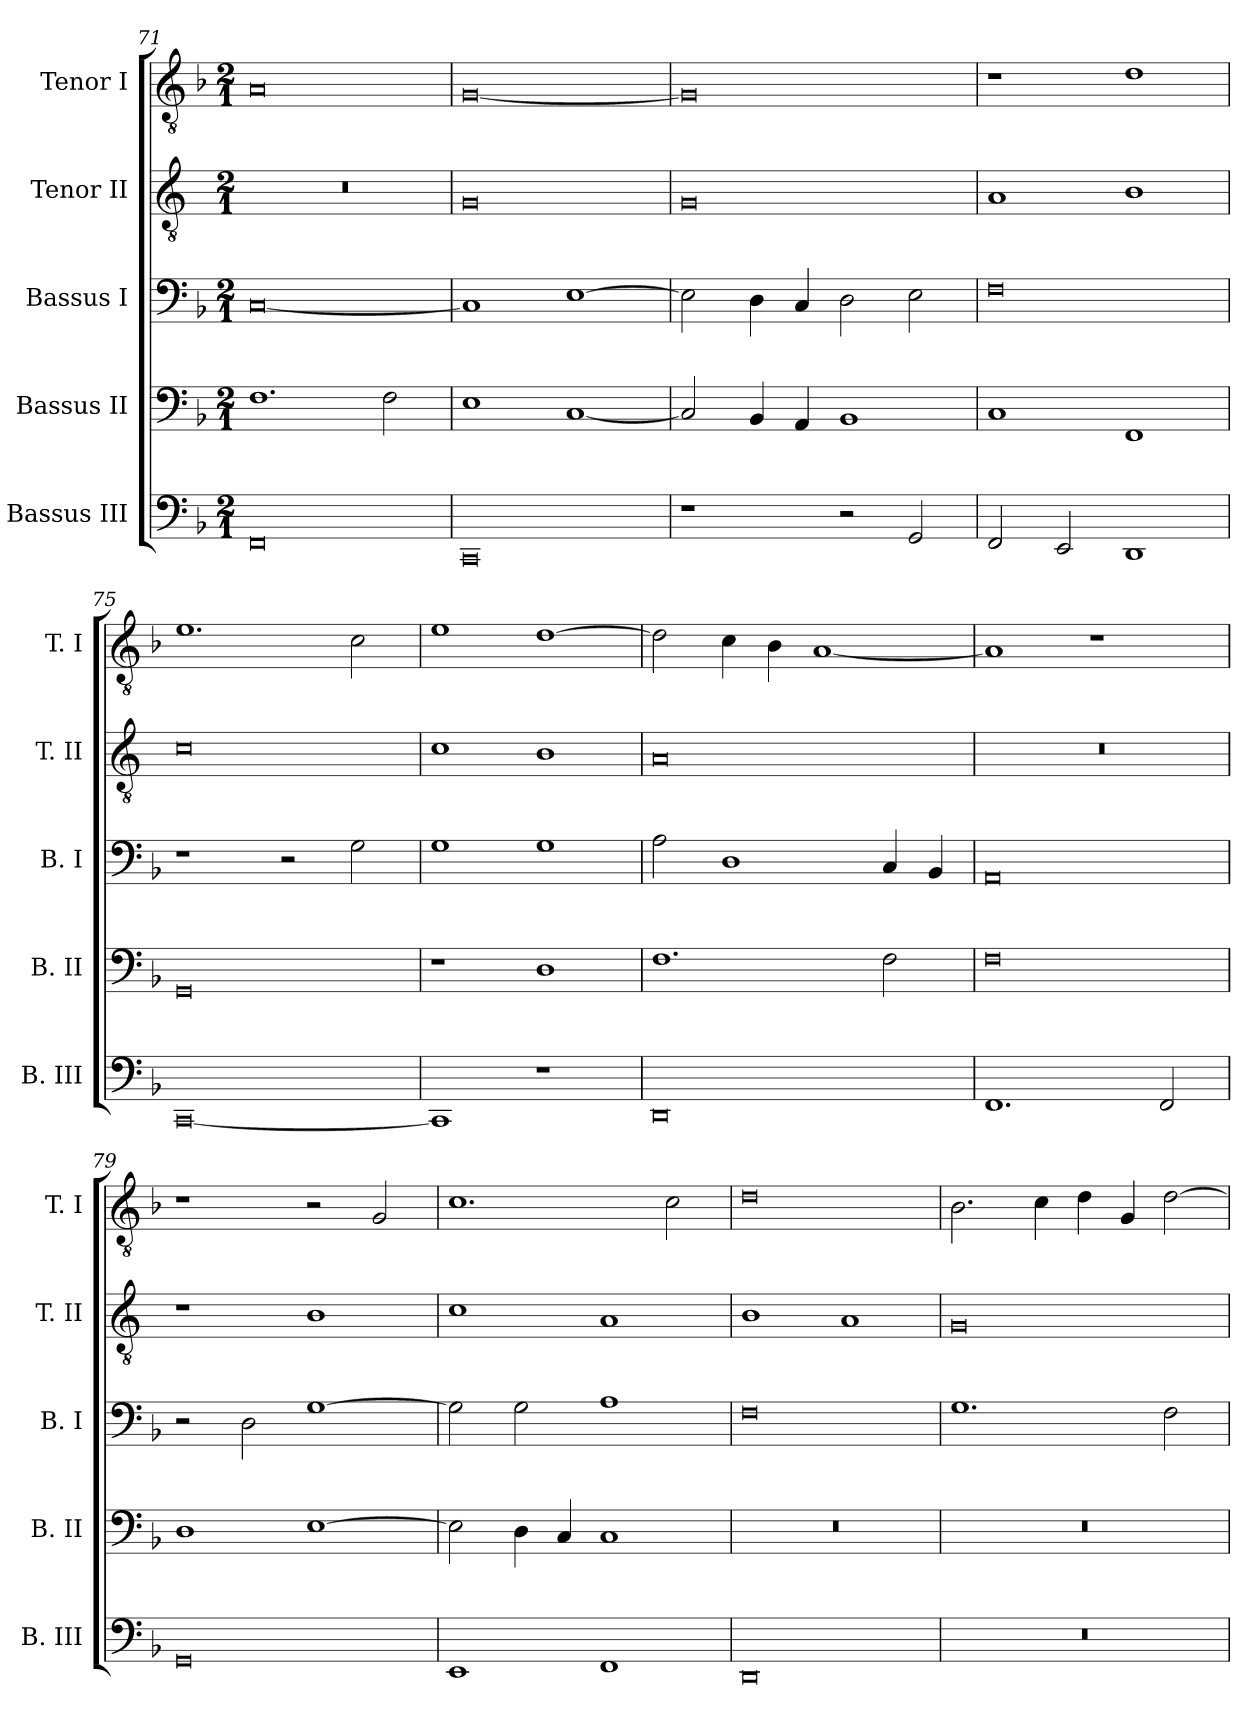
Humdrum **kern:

**kern	**kern	**kern	**kern	**kern
*part5	*part4	*part3	*part2	*part1
*staff5	*staff4	*staff3	*staff2	*staff1
*I"Bassus III	*I"Bassus II	*I"Bassus I	*I"Tenor II	*I"Tenor I
*I'B. III	*I'B. II	*I'B. I	*I'T. II	*I'T. I
*clefF4	*clefF4	*clefF4	*clefGv2	*clefGv2
*k[b-]	*k[b-]	*k[b-]	*k[]	*k[b-]
*F:	*F:	*F:	*C:	*F:
*M2/1	*M2/1	*M2/1	*M2/1	*M2/1
=71	=71	=71	=71	=71
0FF	1.F	[0C	0r	0A
.	2F	.	.	.
=72	=72	=72	=72	=72
0CC	1E	1C]	0G	[0G
.	[1C	[1E	.	.
=73	=73	=73	=73	=73
1r	2C]	2E]	0G	0G]
.	4BB-	4D	.	.
.	4AA	4C	.	.
2r	1BB-	2D	.	.
2GG	.	2E	.	.
=74	=74	=74	=74	=74
2FF	1C	0F	1A	1r
2EE	.	.	.	.
1DD	1FF	.	1B	1d
=75	=75	=75	=75	=75
[0CC	0GG	1r	0c	1.e
.	.	2r	.	.
.	.	2G	.	2c
=76	=76	=76	=76	=76
1CC]	1r	1G	1c	1e
1r	1D	1G	1B	[1d
=77	=77	=77	=77	=77
0DD	1.F	2A	0A	2d]
.	.	1D	.	4c
.	.	.	.	4B-
.	.	.	.	[1A
.	2F	4C	.	.
.	.	4BB-	.	.
=78	=78	=78	=78	=78
1.FF	0F	0AA	0r	1A]
.	.	.	.	1r
2FF	.	.	.	.
=79	=79	=79	=79	=79
0GG	1D	2r	1r	1r
.	.	2D	.	.
.	[1E	[1G	1B	2r
.	.	.	.	2G
=80	=80	=80	=80	=80
1EE	2E]	2G]	1c	1.c
.	4D	2G	.	.
.	4C	.	.	.
1FF	1C	1A	1A	.
.	.	.	.	2c
=81	=81	=81	=81	=81
0DD	0r	0F	1B	0d
.	.	.	1A	.
=82	=82	=82	=82	=82
0r	0r	1.G	0G	2.B-
.	.	.	.	4c
.	.	.	.	4d
.	.	.	.	4G
.	.	2F	.	[2d
=	=	=	=	=
*-	*-	*-	*-	*-
